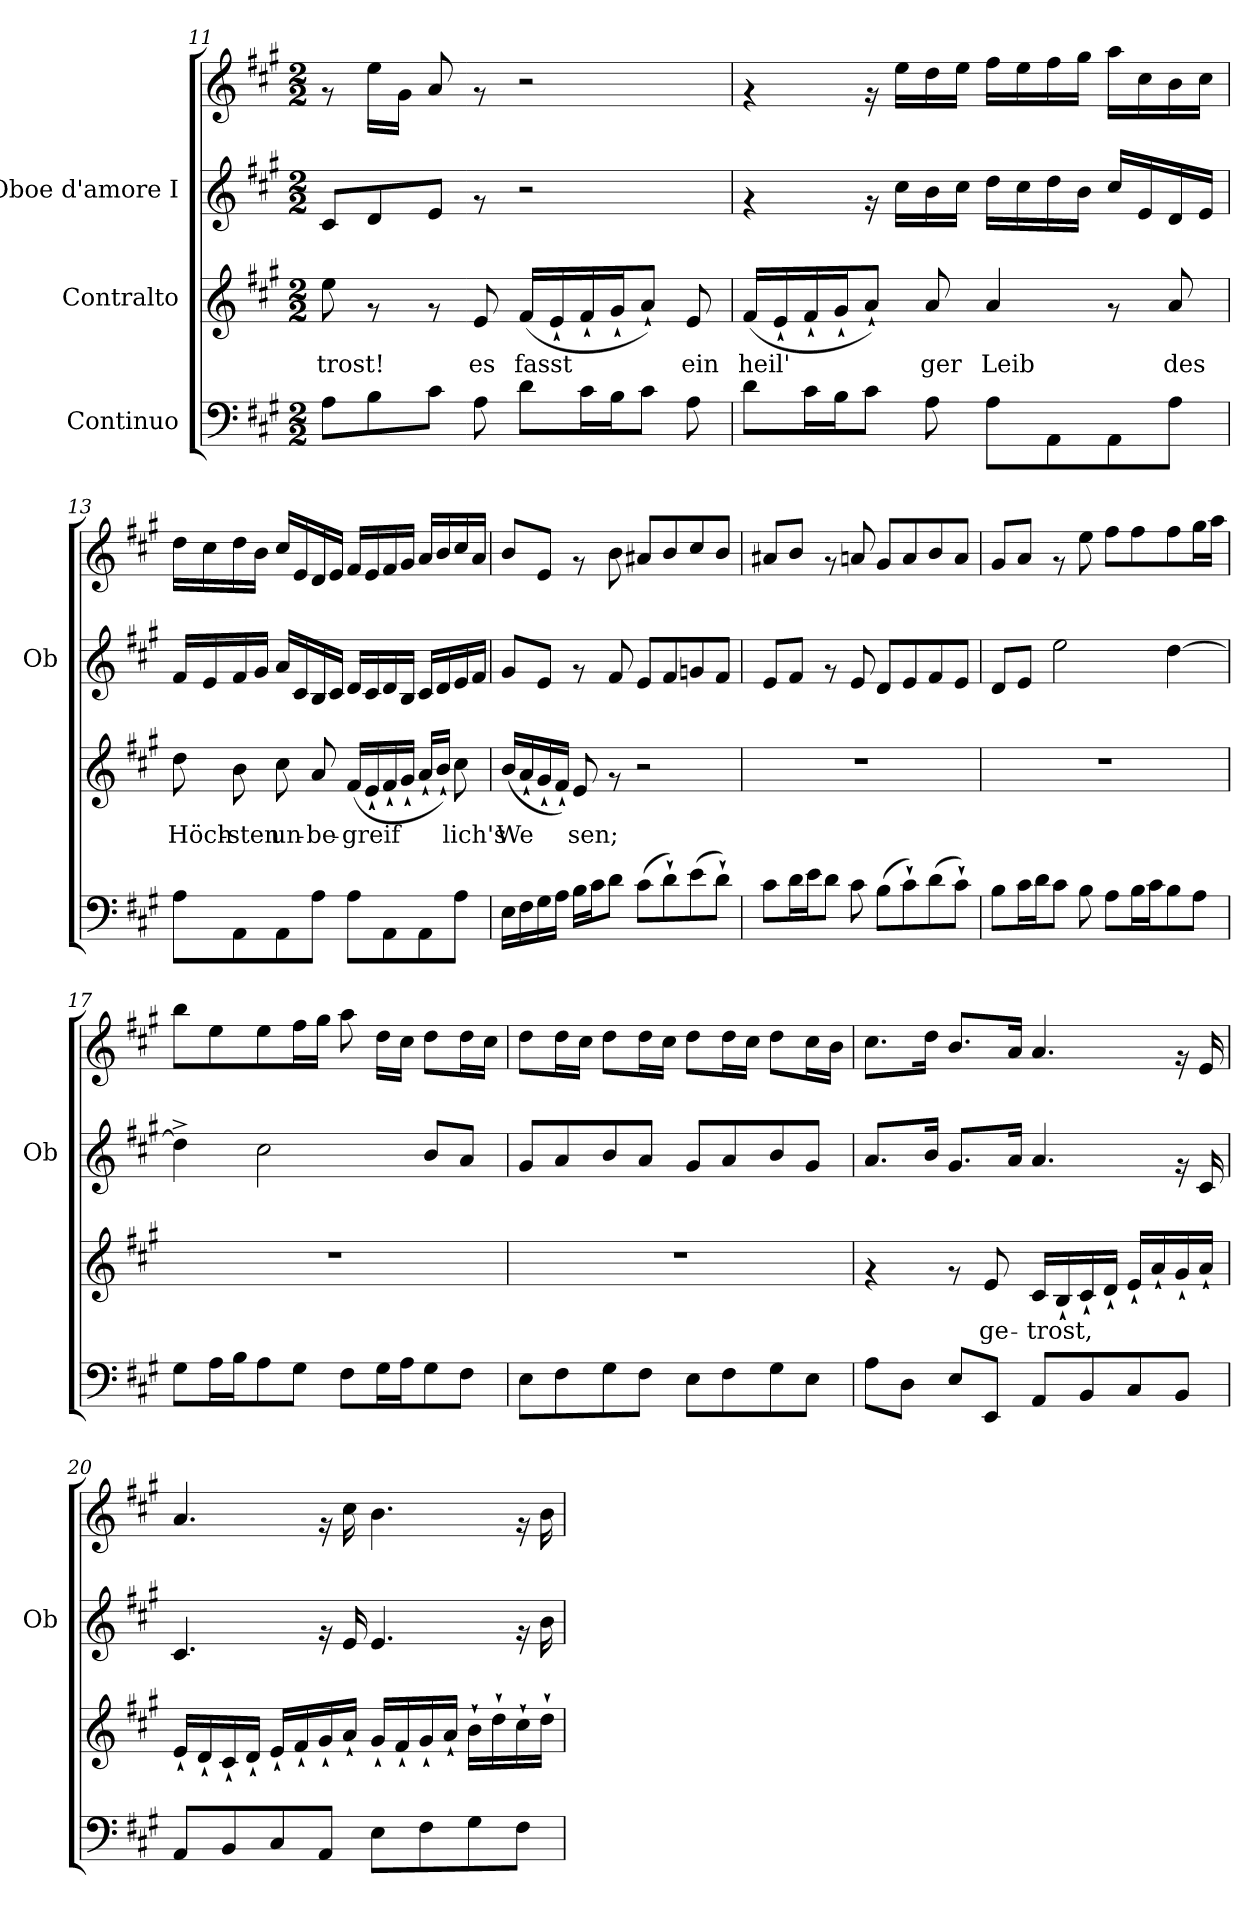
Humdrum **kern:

**kern	**kern	**text	**kern	**kern
*part3	*part2	*part2	*part1	*part1
*staff4	*staff3	*staff3	*staff2	*staff1
*I"Continuo	*I"Contralto	*	*I"Oboe d'amore I	*
*	*	*	*I'Ob	*
*clefF4	*clefG2	*	*clefG2	*clefG2
*k[f#c#g#]	*k[f#c#g#]	*	*k[f#c#g#]	*k[f#c#g#]
*A:	*A:	*	*A:	*A:
*M2/2	*M2/2	*	*M2/2	*M2/2
=11	=11	=11	=11	=11
!	!	!LO:LY:b:cj	!	!
8A\L	8ee\	-trost!	8c#/L	8rf
8B\	8rf	.	8d/	16ee\L
.	.	.	.	16g#\J
8c#\J	8rf	.	8e/J	8a/
!	!	!LO:LY:b:cj	!	!
8A\	8e/	es	8rf	8rf
!	!	!LO:LY:b:cj	!	!
8d\L	(>16f#/L	fasst	2r	2r
!	!	!LO:LY:b:cj	!	!
.	16e`</	.	.	.
!	!	!LO:LY:b:cj	!	!
16c#\	16f#`</	.	.	.
!	!	!LO:LY:b:cj	!	!
16B\	16g#`</	.	.	.
!	!	!LO:LY:b:cj	!	!
8c#\J	8a`</J)	.	.	.
!	!	!LO:LY:b:cj	!	!
8A\	8e/	ein	.	.
!!LO:LB:g=z
=12	=12	=12	=12	=12
!	!	!LO:LY:b:cj	!	!
8d\L	(>16f#/L	heil'-	4rf	4rf
!	!	!LO:LY:b:cj	!	!
.	16e`</	-	.	.
!	!	!LO:LY:b:cj	!	!
16c#\	16f#`</	.	.	.
!	!	!LO:LY:b:cj	!	!
16B\	16g#`</	.	.	.
!	!	!LO:LY:b:cj	!	!
8c#\J	8a`</J)	.	16rf	16rf
.	.	.	16cc#\L	16ee\L
!	!	!LO:LY:b:cj	!	!
8A\	8a/	ger	16b\	16dd\
.	.	.	16cc#\J	16ee\J
!	!	!LO:LY:b:cj	!	!
8A\L	4a/	Leib	16dd\L	16ff#\L
.	.	.	16cc#\	16ee\
8AA\	.	.	16dd\	16ff#\
.	.	.	16b\J	16gg#\J
8AA\	8rf	.	16cc#/L	16aa\L
.	.	.	16e/	16cc#\
!	!	!LO:LY:b:cj	!	!
8A\J	8a/	des	16d/	16b\
.	.	.	16e/J	16cc#\J
=13	=13	=13	=13	=13
!	!	!LO:LY:b:cj	!	!
8A\L	8dd\	Höch-	16f#/L	16dd\L
.	.	.	16e/	16cc#\
!	!	!LO:LY:b:cj	!	!
8AA\	8b\	-sten	16f#/	16dd\
.	.	.	16g#/J	16b\J
!	!	!LO:LY:b:cj	!	!
8AA\	8cc#\	un-	16a/L	16cc#/L
.	.	.	16c#/	16e/
!	!	!LO:LY:b:cj	!	!
8A\J	8a/	-be-	16B/	16d/
.	.	.	16c#/J	16e/J
!	!	!LO:LY:b:cj	!	!
8A\L	(>16f#/L	-greif-	16d/L	16f#/L
!	!	!LO:LY:b:cj	!	!
.	16e`</	-	16c#/	16e/
!	!	!LO:LY:b:cj	!	!
8AA\	16f#`</	.	16d/	16f#/
!	!	!LO:LY:b:cj	!	!
.	16g#`</J	.	16B/J	16g#/J
!	!	!LO:LY:b:cj	!	!
8AA\	16a`</L	.	16c#/L	16a/L
!	!	!LO:LY:b:cj	!	!
.	16b`</J)	.	16d/	16b/
!	!	!LO:LY:b:cj	!	!
8A\J	8cc#\	lich's	16e/	16cc#/
.	.	.	16f#/J	16a/J
!!LO:PB:g=z
=14	=14	=14	=14	=14
!	!	!LO:LY:b:cj	!	!
16E\L	(>16b/L	We-	8g#/L	8b/L
!	!	!LO:LY:b:cj	!	!
16F#\	16a`</	-	.	.
!	!	!LO:LY:b:cj	!	!
16G#\	16g#`</	.	8e/J	8e/J
!	!	!LO:LY:b:cj	!	!
16A\J	16f#`</J)	.	.	.
!	!	!LO:LY:b:cj	!	!
16B\L	8e/	sen;	8rf	8rf
16c#\	.	.	.	.
8d\J	8rf	.	8f#/	8b\
(>8c#\L	2r	.	8e/L	8a#X/L
8d`>\)	.	.	8f#/	8b/
(>8e\	.	.	8gn/	8cc#/
8d`>\J)	.	.	8f#/J	8b/J
=15	=15	=15	=15	=15
8c#\L	1r	.	8e/L	8a#X/L
16d\	.	.	8f#/J	8b/J
16e\	.	.	.	.
8d\J	.	.	8rf	8rf
8c#\	.	.	8e/	8an/
(>8B\L	.	.	8d/L	8g#/L
8c#`>\)	.	.	8e/	8a/
(>8d\	.	.	8f#/	8b/
8c#`>\J)	.	.	8e/J	8a/J
=16	=16	=16	=16	=16
8B\L	1r	.	8d/L	8g#/L
16c#\	.	.	8e/J	8a/J
16d\	.	.	.	.
8c#\J	.	.	2ee\	8rf
8B\	.	.	.	8ee\
8A\L	.	.	.	8ff#\L
16B\	.	.	.	8ff#\
16c#\	.	.	.	.
8B\	.	.	[>4dd\	8ff#\
8A\J	.	.	.	16gg#\
.	.	.	.	16aa\J
!!LO:LB:g=z
=17	=17	=17	=17	=17
8G#\L	1r	.	4dd^>\]	8bb\L
16A\	.	.	.	8ee\
16B\	.	.	.	.
8A\	.	.	2cc#\	8ee\
8G#\J	.	.	.	16ff#\
.	.	.	.	16gg#\J
8F#\L	.	.	.	8aa\
16G#\	.	.	.	16dd\L
16A\	.	.	.	16cc#\J
8G#\	.	.	8b/L	8dd\L
8F#\J	.	.	8a/J	16dd\
.	.	.	.	16cc#\J
=18	=18	=18	=18	=18
8E\L	1r	.	8g#/L	8dd\L
8F#\	.	.	8a/	16dd\
.	.	.	.	16cc#\J
8G#\	.	.	8b/	8dd\L
8F#\J	.	.	8a/J	16dd\
.	.	.	.	16cc#\J
8E\L	.	.	8g#/L	8dd\L
8F#\	.	.	8a/	16dd\
.	.	.	.	16cc#\J
8G#\	.	.	8b/	8dd\L
8E\J	.	.	8g#/J	16cc#\
.	.	.	.	16b\J
=19	=19	=19	=19	=19
8A\L	4rf	.	8.a/L	8.cc#\L
8D\J	.	.	.	.
.	.	.	16b/J	16dd\J
8E/L	8rf	.	8.g#/L	8.b/L
!	!	!LO:LY:b:cj	!	!
8EE/J	8e/	ge-	.	.
.	.	.	16a/J	16a/J
!	!	!LO:LY:b:cj	!	!
8AA/L	16c#/L	-trost,	4.a/	4.a/
!	!	!LO:LY:b:cj	!	!
.	16B`</	.	.	.
!	!	!LO:LY:b:cj	!	!
8BB/	16c#`</	.	.	.
!	!	!LO:LY:b:cj	!	!
.	16d`</J	.	.	.
!	!	!LO:LY:b:cj	!	!
8C#/	16e`</L	.	.	.
!	!	!LO:LY:b:cj	!	!
.	16a`</	.	.	.
!	!	!LO:LY:b:cj	!	!
8BB/J	16g#`</	.	16rf	16rf
!	!	!LO:LY:b:cj	!	!
.	16a`</J	.	16c#/	16e/
!!LO:PB:g=z
=20	=20	=20	=20	=20
8AA/L	16e`</L	.	4.c#/	4.a/
.	16d`</	.	.	.
8BB/	16c#`</	.	.	.
.	16d`</J	.	.	.
8C#/	16e`</L	.	.	.
.	16f#`</	.	.	.
8AA/J	16g#`</	.	16rf	16rf
.	16a`</J	.	16e/	16cc#\
8E\L	16g#`</L	.	4.e/	4.b\
.	16f#`</	.	.	.
8F#\	16g#`</	.	.	.
.	16a`</J	.	.	.
8G#\	16b`>\L	.	.	.
.	16dd`>\	.	.	.
8F#\J	16cc#`>\	.	16rf	16rf
.	16dd`>\J	.	16b\	16b\
=	=	=	=	=
*-	*-	*-	*-	*-
